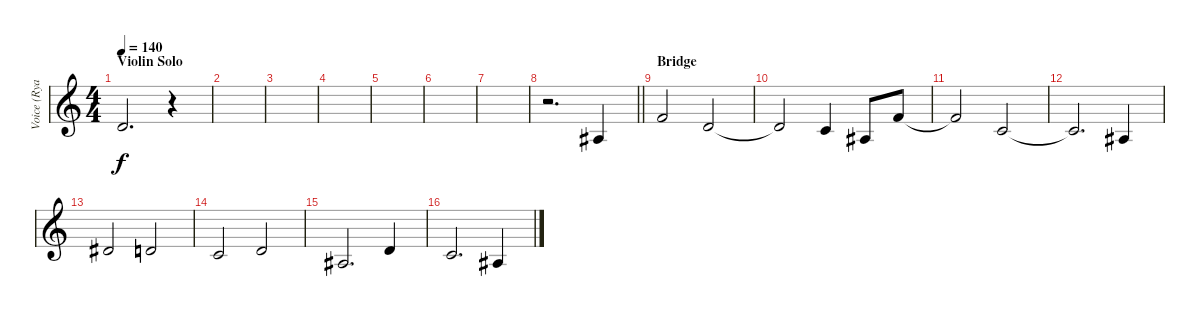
\track ("Voice (Ryan Key)" "Voice (Rya") {instrument flute}
\staff {score}
\tuning (E4 B3 G3 D3 A2 E2) {hide}
\ts (4 4)
\section ("" "Violin Solo")
\tempo 140
\clef g2
\ks c
3.2{t}.2{d dy f} r.4 |
|
|
|
|
|
|
\barLineRight lightlight
r.2{d} 3.3.4 |
\section ("" "Bridge")
1.1.2 7.3.2 |
7.3{t}.2 1.2.4 3.3.8 1.1.8 |
1.1{t}.2 1.2.2 |
1.2{t}.2{d} 3.3.4 |
4.2.2 3.2.2 |
1.2.2 3.2.2 |
3.3.2{d} 3.2.4 |
1.2.2{d} 3.3.4
